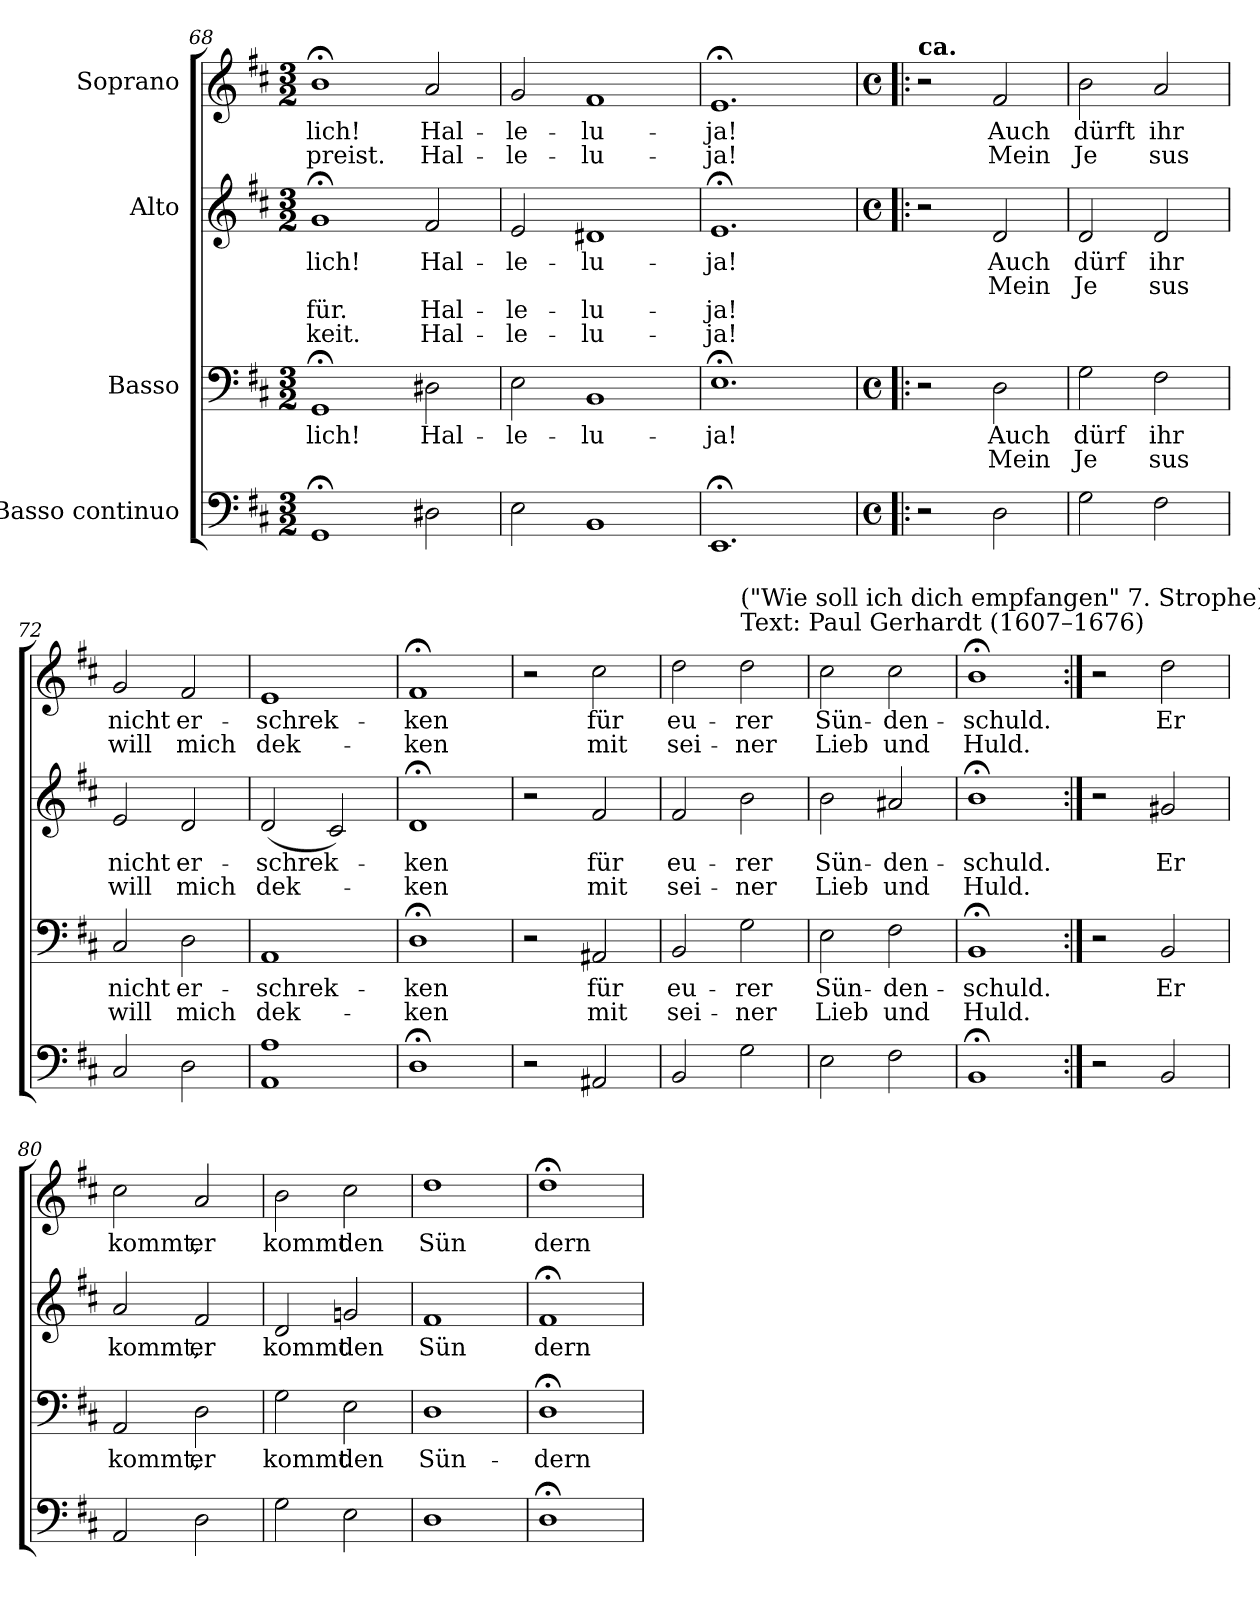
**kern	**kern	**text	**text	**kern	**text	**text	**text	**text	**kern	**text	**text
*part4	*part3	*part3	*part3	*part2	*part2	*part2	*part2	*part2	*part1	*part1	*part1
*staff4	*staff3	*staff3	*staff3	*staff2	*staff2	*staff2	*staff2	*staff2	*staff1	*staff1	*staff1
*I"Basso continuo	*I"Basso	*	*	*I"Alto	*	*	*	*	*I"Soprano	*	*
*clefF4	*clefF4	*	*	*clefG2	*	*	*	*	*clefG2	*	*
*k[f#c#]	*k[f#c#]	*	*	*k[f#c#]	*	*	*	*	*k[f#c#]	*	*
*b:	*b:	*	*	*b:	*	*	*	*	*b:	*	*
*M3/2	*M3/2	*	*	*M3/2	*	*	*	*	*M3/2	*	*
=68	=68	=68	=68	=68	=68	=68	=68	=68	=68	=68	=68
1GG;<	1GG;<	-lich!	.	1g;<	lich!	.	für.	-keit.	1b;<	lich!	-preist.
2D#X\	2D#X\	Hal-	.	2f#/	Hal-	.	Hal-	Hal-	2a/	Hal-	Hal-
=69	=69	=69	=69	=69	=69	=69	=69	=69	=69	=69	=69
2E\	2E\	-le-	.	2e/	-le-	.	-le-	-le-	2g/	-le-	-le-
1BB	1BB	-lu-	.	1d#X	-lu-	.	-lu-	-lu-	1f#	-lu-	-lu-
=70	=70	=70	=70	=70	=70	=70	=70	=70	=70	=70	=70
1.EE;<	1.E;<	-ja!	.	1.e;<	-ja!	.	-ja!	-ja!	1.e;<	-ja!	-ja!
=70X2!|:	=70X2!|:	=70X2!|:	=70X2!|:	=70X2!|:	=70X2!|:	=70X2!|:	=70X2!|:	=70X2!|:	=70X2!|:	=70X2!|:	=70X2!|:
!!LO:REH:place=s1:a:B:enc=none:fs=17:t=5. Choral
*M4/4	*M4/4	*	*	*M4/4	*	*	*	*	*M4/4	*	*
*met(c)	*met(c)	*	*	*met(c)	*	*	*	*	*met(c)	*	*
!	!	!	!	!	!	!	!	!	!LO:TX:a:B:t=ca.	!	!
2r	2r	.	.	2r	.	.	.	.	2r	.	.
2D\	2D\	Auch	Mein	2d/	Auch	Mein	.	.	2f#/	Auch	Mein
=71	=71	=71	=71	=71	=71	=71	=71	=71	=71	=71	=71
2G\	2G\	dürf	Je	2d/	dürf	Je	.	.	2b\	dürft	Je
2F#\	2F#\	ihr	sus	2d/	ihr	sus	.	.	2a/	ihr	sus
!!LO:LB:g=z
=72	=72	=72	=72	=72	=72	=72	=72	=72	=72	=72	=72
2C#/	2C#/	nicht	will	2e/	nicht	will	.	.	2g/	nicht	will
2D\	2D\	er-	mich	2d/	er-	mich	.	.	2f#/	er-	mich
=73	=73	=73	=73	=73	=73	=73	=73	=73	=73	=73	=73
1AA 1A	1AA	-schrek-	dek-	(2d/	-schrek-	dek-	.	.	1e	-schrek-	dek-
.	.	.	.	2c#/)	.	.	.	.	.	.	.
=74	=74	=74	=74	=74	=74	=74	=74	=74	=74	=74	=74
1D;<	1D;<	-ken	-ken	1d;<	-ken	-ken	.	.	1f#;<	-ken	-ken
=75	=75	=75	=75	=75	=75	=75	=75	=75	=75	=75	=75
2r	2r	.	.	2r	.	.	.	.	2r	.	.
2AA#X/	2AA#X/	für	mit	2f#/	für	mit	.	.	2cc#\	für	mit
=76	=76	=76	=76	=76	=76	=76	=76	=76	=76	=76	=76
2BB/	2BB/	eu-	sei-	2f#/	eu-	sei-	.	.	2dd\	eu-	sei-
!	!	!	!	!	!	!	!	!	!LO:TX:a:t=Text&colon; Paul Gerhardt (1607–1676)	!	!
!	!	!	!	!	!	!	!	!	!LO:TX:a:t=("Wie soll ich dich empfangen" 7. Strophe)	!	!
2G\	2G\	-rer	-ner	2b\	-rer	-ner	.	.	2dd\	-rer	-ner
=77	=77	=77	=77	=77	=77	=77	=77	=77	=77	=77	=77
2E\	2E\	Sün-	Lieb	2b\	Sün-	Lieb	.	.	2cc#\	Sün-	Lieb
2F#\	2F#\	-den-	und	2a#X/	-den-	und	.	.	2cc#\	-den-	und
=78	=78	=78	=78	=78	=78	=78	=78	=78	=78	=78	=78
1BB;<	1BB;<	-schuld.	Huld.	1b;<	-schuld.	Huld.	.	.	1b;<	-schuld.	Huld.
=79:|!	=79:|!	=79:|!	=79:|!	=79:|!	=79:|!	=79:|!	=79:|!	=79:|!	=79:|!	=79:|!	=79:|!
2r	2r	.	.	2r	.	.	.	.	2r	.	.
2BB/	2BB/	Er	.	2g#X/	Er	.	.	.	2dd\	Er	.
!!LO:PB:g=z
=80	=80	=80	=80	=80	=80	=80	=80	=80	=80	=80	=80
2AA/	2AA/	kommt,	.	2a/	kommt,	.	.	.	2cc#\	kommt,	.
2D\	2D\	er	.	2f#/	er	.	.	.	2a/	er	.
=81	=81	=81	=81	=81	=81	=81	=81	=81	=81	=81	=81
2G\	2G\	kommt	.	2d/	kommt	.	.	.	2b\	kommt	.
2E\	2E\	den	.	2gn/	den	.	.	.	2cc#\	den	.
=82	=82	=82	=82	=82	=82	=82	=82	=82	=82	=82	=82
1D	1D	Sün-	.	1f#	Sün	.	.	.	1dd	Sün	.
=83	=83	=83	=83	=83	=83	=83	=83	=83	=83	=83	=83
1D;<	1D;<	-dern	.	1f#;<	dern	.	.	.	1dd;<	dern	.
=	=	=	=	=	=	=	=	=	=	=	=
*-	*-	*-	*-	*-	*-	*-	*-	*-	*-	*-	*-
